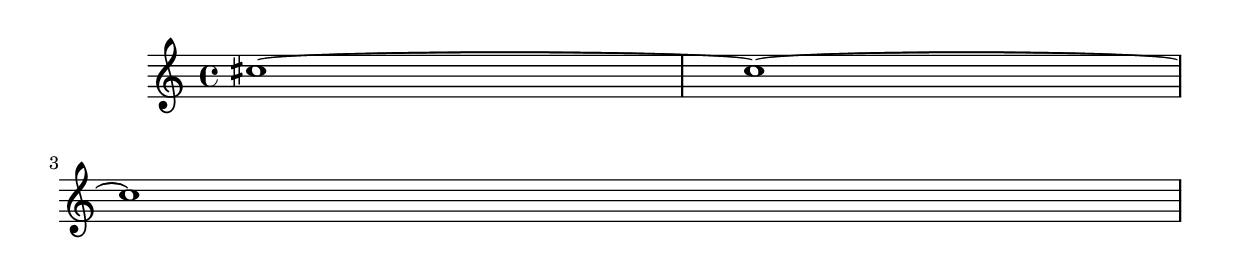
%% DO NOT EDIT this file manually; it is automatically
%% generated from LSR http://lsr.dsi.unimi.it
%% Make any changes in LSR itself, or in Documentation/snippets/new/ ,
%% and then run scripts/auxiliar/makelsr.py
%%
%% This file is in the public domain.
\version "2.17.20"

\header {
  lsrtags = "pitches"

  texidoc = "
This shows how to hide accidentals on tied notes at the start of a new
system.

"
  doctitle = "Hiding accidentals on tied notes at the start of a new system"
} % begin verbatim

\relative c'' {
  \override Accidental.hide-tied-accidental-after-break = ##t
  cis1~ cis~
  \break
  cis
}
